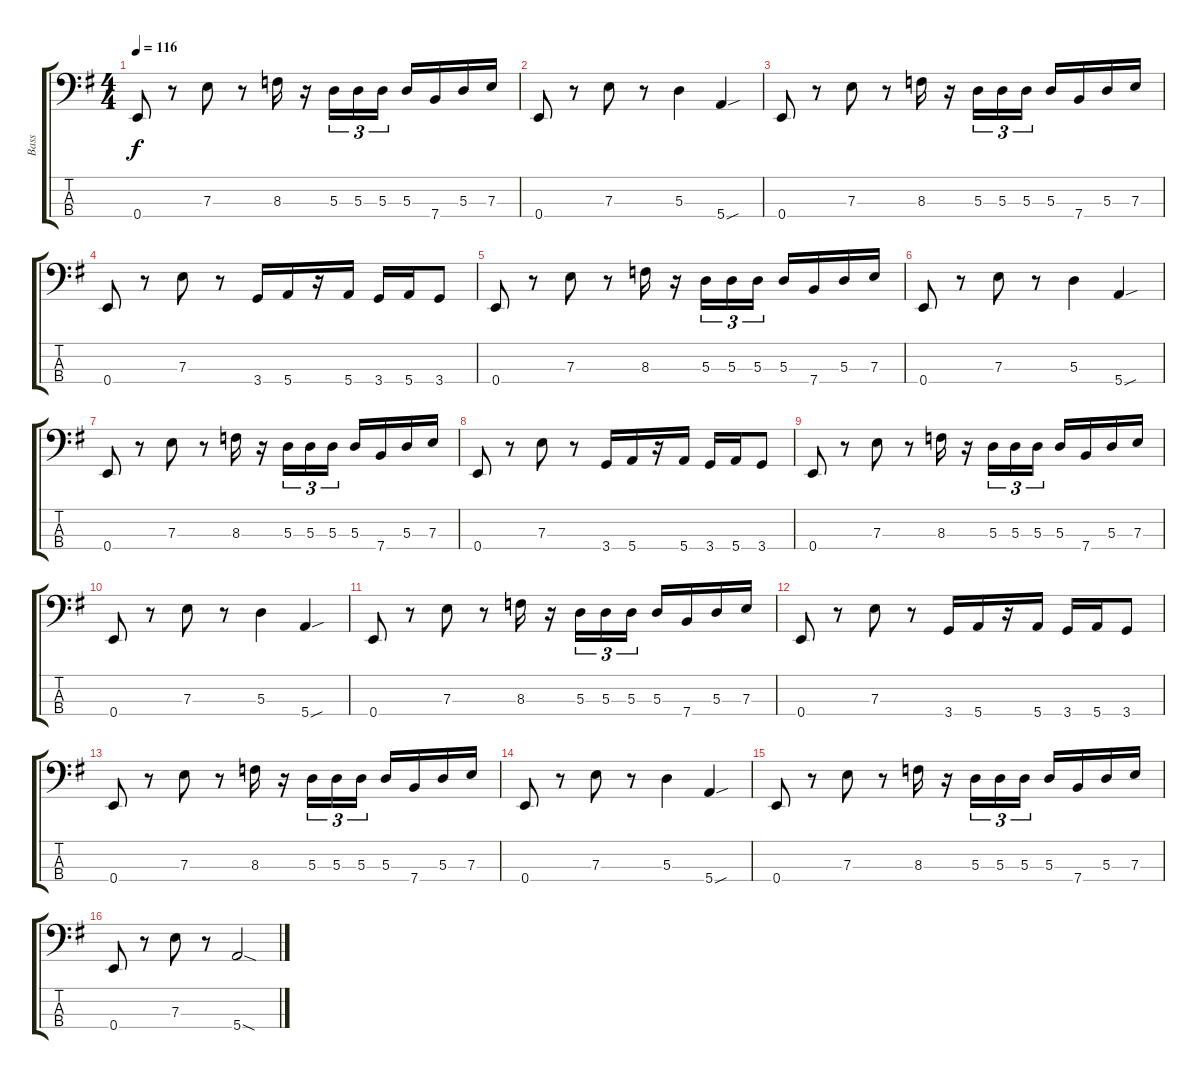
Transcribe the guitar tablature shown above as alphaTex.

\track ("Bass" "Bass") {instrument electricbasspick}
\staff {score tabs}
\tuning (G2 D2 A1 E1) {hide}
\ts (4 4)
\tempo 116
\clef f4
\ks g
0.4.8{dy f} r.8 7.3.8 r.8 8.3.16 r.16 5.3.16{tu (3 2)} 5.3.16{tu (3 2)} 5.3.16{tu (3 2)} 5.3.16 7.4.16 5.3.16 7.3.16 |
0.4.8 r.8 7.3.8 r.8 5.3.4 5.4{sou}.4 |
0.4.8 r.8 7.3.8 r.8 8.3.16 r.16 5.3.16{tu (3 2)} 5.3.16{tu (3 2)} 5.3.16{tu (3 2)} 5.3.16 7.4.16 5.3.16 7.3.16 |
0.4.8 r.8 7.3.8 r.8 3.4.16 5.4.16 r.16 5.4.16 3.4.16 5.4.16 3.4.8 |
0.4.8 r.8 7.3.8 r.8 8.3.16 r.16 5.3.16{tu (3 2)} 5.3.16{tu (3 2)} 5.3.16{tu (3 2)} 5.3.16 7.4.16 5.3.16 7.3.16 |
0.4.8 r.8 7.3.8 r.8 5.3.4 5.4{sou}.4 |
0.4.8 r.8 7.3.8 r.8 8.3.16 r.16 5.3.16{tu (3 2)} 5.3.16{tu (3 2)} 5.3.16{tu (3 2)} 5.3.16 7.4.16 5.3.16 7.3.16 |
0.4.8 r.8 7.3.8 r.8 3.4.16 5.4.16 r.16 5.4.16 3.4.16 5.4.16 3.4.8 |
0.4.8 r.8 7.3.8 r.8 8.3.16 r.16 5.3.16{tu (3 2)} 5.3.16{tu (3 2)} 5.3.16{tu (3 2)} 5.3.16 7.4.16 5.3.16 7.3.16 |
0.4.8 r.8 7.3.8 r.8 5.3.4 5.4{sou}.4 |
0.4.8 r.8 7.3.8 r.8 8.3.16 r.16 5.3.16{tu (3 2)} 5.3.16{tu (3 2)} 5.3.16{tu (3 2)} 5.3.16 7.4.16 5.3.16 7.3.16 |
0.4.8 r.8 7.3.8 r.8 3.4.16 5.4.16 r.16 5.4.16 3.4.16 5.4.16 3.4.8 |
0.4.8 r.8 7.3.8 r.8 8.3.16 r.16 5.3.16{tu (3 2)} 5.3.16{tu (3 2)} 5.3.16{tu (3 2)} 5.3.16 7.4.16 5.3.16 7.3.16 |
0.4.8 r.8 7.3.8 r.8 5.3.4 5.4{sou}.4 |
0.4.8 r.8 7.3.8 r.8 8.3.16 r.16 5.3.16{tu (3 2)} 5.3.16{tu (3 2)} 5.3.16{tu (3 2)} 5.3.16 7.4.16 5.3.16 7.3.16 |
0.4.8 r.8 7.3.8 r.8 5.4{sod}.2
